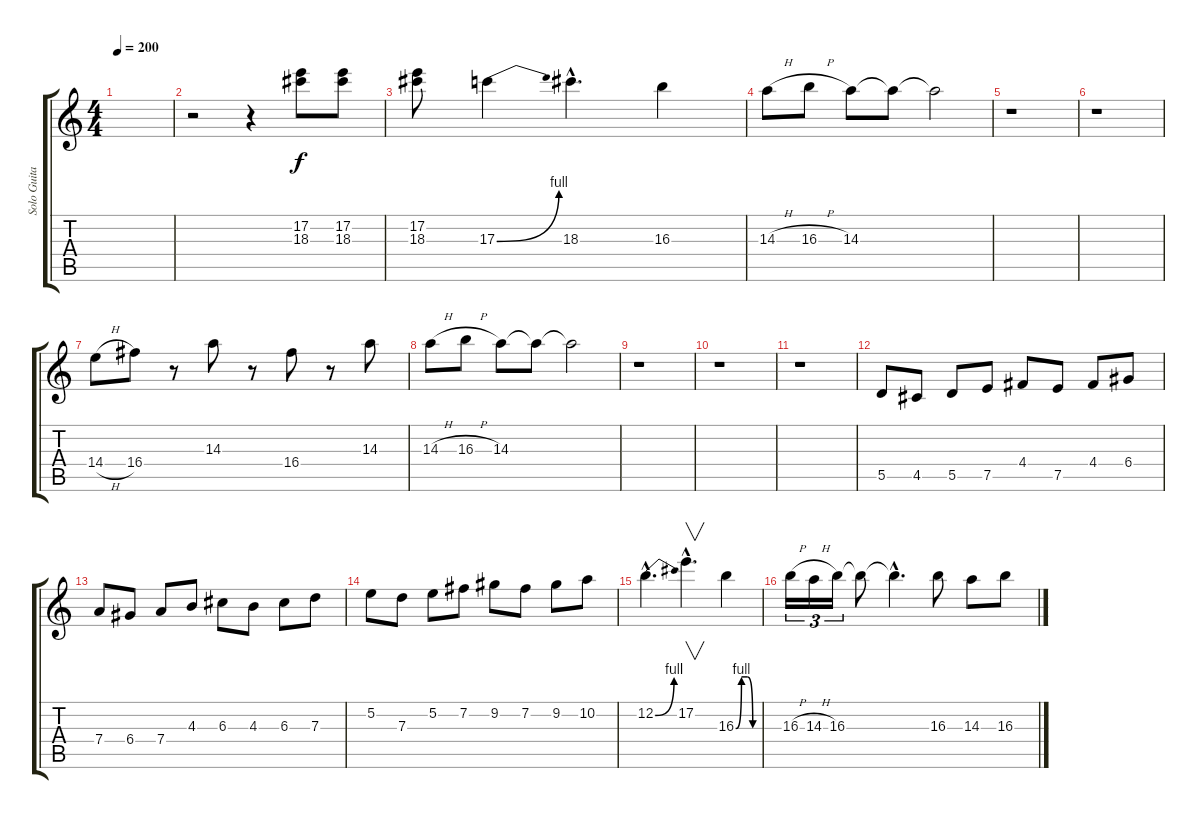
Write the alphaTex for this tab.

\track ("Solo Guitar" "Solo Guita") {instrument distortionguitar}
\staff {score tabs}
\tuning (E4 B3 G3 D3 A2 E2) {hide}
\ts (4 4)
\tempo 200
\clef g2
\ks c
|
r.2 r.4 (17.2 18.3).8 (17.2 18.3).8 |
(17.2 18.3).8 17.3{be (bend 0 0 60 4)}.4 18.3{hac}.4{d} 16.3.4 |
14.3{h}.8 16.3{h}.8 14.3.8 14.3{t}.8 14.3{t}.2 |
r.1 |
r.1 |
14.4{h}.8 16.4.8 r.8 14.3.8 r.8 16.4.8 r.8 14.3.8 |
14.3{h}.8 16.3{h}.8 14.3.8 14.3{t}.8 14.3{t}.2 |
r.1 |
r.1 |
r.1 |
5.5.8 4.5.8 5.5.8 7.5.8 4.4.8 7.5.8 4.4.8 6.4.8 |
7.4.8 6.4.8 7.4.8 4.3.8 6.3.8 4.3.8 6.3.8 7.3.8 |
5.2.8 7.3.8 5.2.8 7.2.8 9.2.8 7.2.8 9.2.8 10.2.8 |
12.2{be (bend 0 0 60 4) hac}.4{d} 17.2{hac}.4{v d} 16.3{be (custom 0 0 15 4 30 4 45 0 60 0)}.4 |
16.3{h}.16{tu (3 2)} 14.3{h}.16{tu (3 2)} 16.3.16{tu (3 2)} 16.3{t}.8 16.3{hac t}.4{d} 16.3.8 14.3.8 16.3.8
